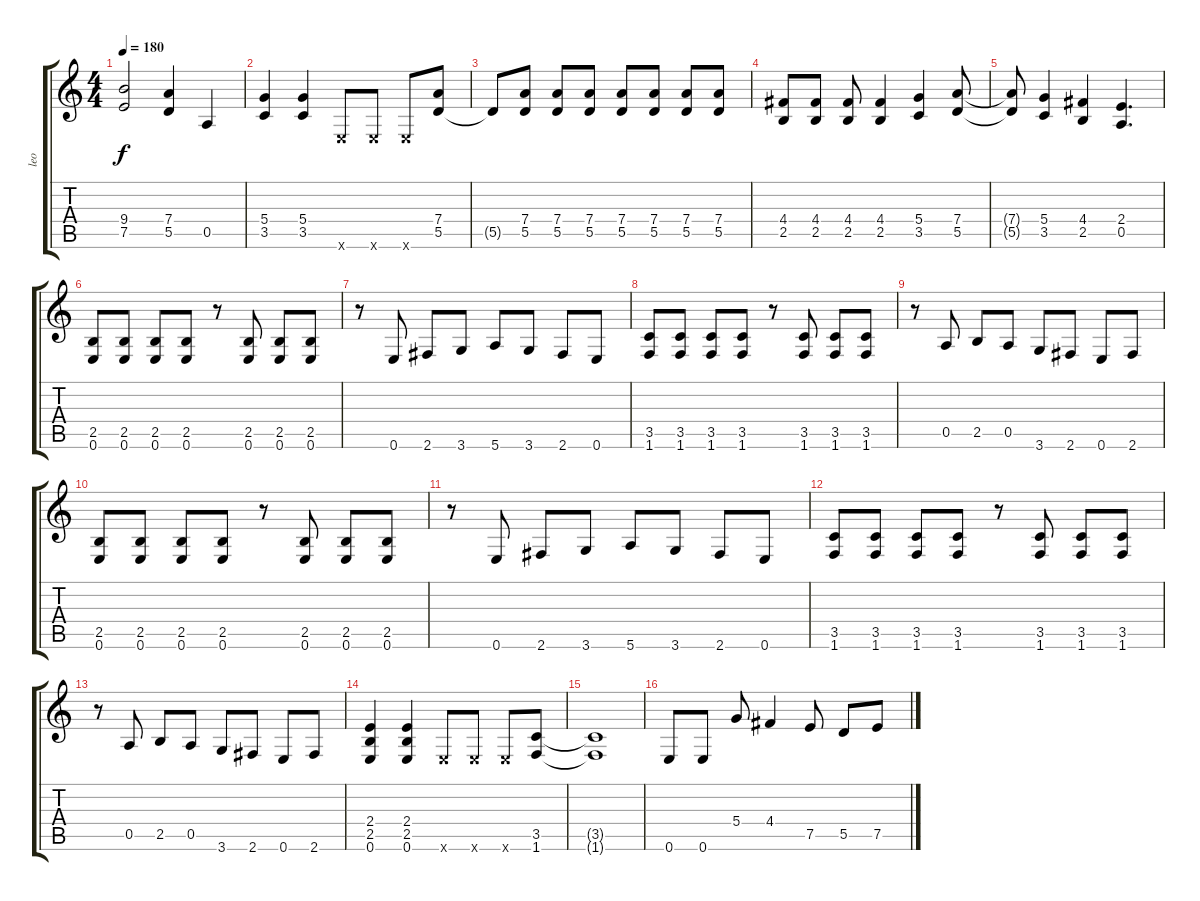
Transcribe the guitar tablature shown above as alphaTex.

\track ("leo" "leo") {instrument overdrivenguitar}
\staff {score tabs}
\tuning (E4 B3 G3 D3 A2 E2) {hide}
\ts (4 4)
\tempo 180
\clef g2
\ks c
(9.4{t} 7.5{t}).2{dy f} (7.4 5.5).4 0.5.4 |
(5.4 3.5).4 (5.4 3.5).4 0.6{x}.8 0.6{x}.8 0.6{x}.8 (7.4 5.5).8 |
5.5{t}.8 (7.4 5.5).8 (7.4 5.5).8 (7.4 5.5).8 (7.4 5.5).8 (7.4 5.5).8 (7.4 5.5).8 (7.4 5.5).8 |
(4.4 2.5).8 (4.4 2.5).8 (4.4 2.5).8 (4.4 2.5).4 (5.4 3.5).4 (7.4 5.5).8 |
(7.4{t} 5.5{t}).8 (5.4 3.5).4 (4.4 2.5).4 (2.4 0.5).4{d} |
(2.5 0.6).8 (2.5 0.6).8 (2.5 0.6).8 (2.5 0.6).8 r.8 (2.5 0.6).8 (2.5 0.6).8 (2.5 0.6).8 |
r.8 0.6.8 2.6.8 3.6.8 5.6.8 3.6.8 2.6.8 0.6.8 |
(3.5 1.6).8 (3.5 1.6).8 (3.5 1.6).8 (3.5 1.6).8 r.8 (3.5 1.6).8 (3.5 1.6).8 (3.5 1.6).8 |
r.8 0.5.8 2.5.8 0.5.8 3.6.8 2.6.8 0.6.8 2.6.8 |
(2.5 0.6).8 (2.5 0.6).8 (2.5 0.6).8 (2.5 0.6).8 r.8 (2.5 0.6).8 (2.5 0.6).8 (2.5 0.6).8 |
r.8 0.6.8 2.6.8 3.6.8 5.6.8 3.6.8 2.6.8 0.6.8 |
(3.5 1.6).8 (3.5 1.6).8 (3.5 1.6).8 (3.5 1.6).8 r.8 (3.5 1.6).8 (3.5 1.6).8 (3.5 1.6).8 |
r.8 0.5.8 2.5.8 0.5.8 3.6.8 2.6.8 0.6.8 2.6.8 |
(2.4 2.5 0.6).4 (2.4 2.5 0.6).4 0.6{x}.8 0.6{x}.8 0.6{x}.8 (3.5 1.6).8 |
(3.5{t} 1.6{t}).1 |
0.6.8 0.6.8 5.4.8 4.4.4 7.5.8 5.5.8 7.5.8
